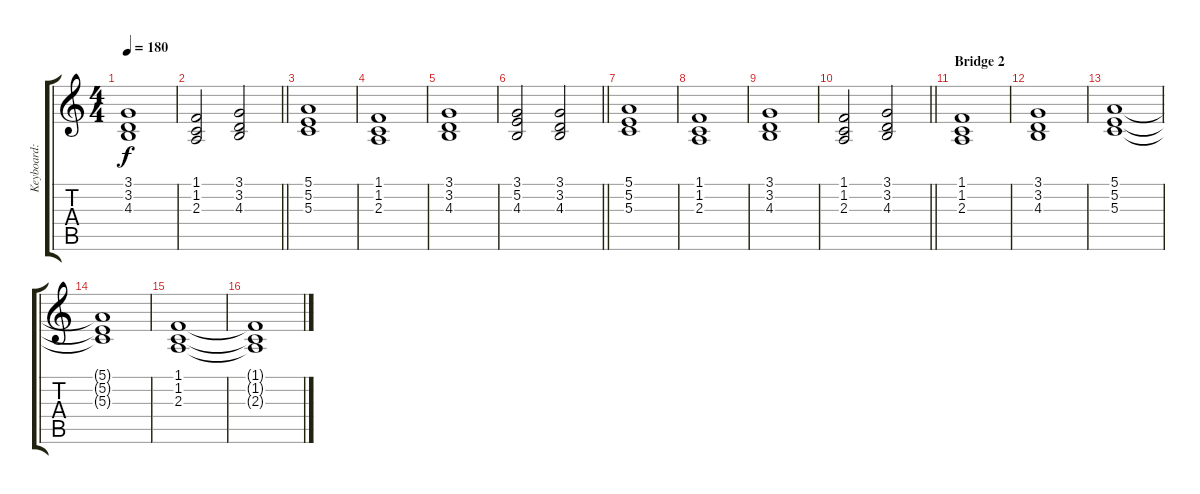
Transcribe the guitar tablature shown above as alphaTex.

\track ("Keyboard: Juha Mäenpää" "Keyboard: ") {instrument stringensemble1}
\staff {score tabs}
\tuning (E4 B3 G3 D3 A2 E2) {hide}
\ts (4 4)
\tempo 180
\clef g2
\ks aminor
(3.1 3.2 4.3).1{dy f} |
\barLineRight lightlight
(1.1 1.2 2.3).2 (3.1 3.2 4.3).2 |
(5.1 5.2 5.3).1 |
(1.1 1.2 2.3).1 |
(3.1 3.2 4.3).1 |
\barLineRight lightlight
(3.1 5.2 4.3).2 (3.1 3.2 4.3).2 |
(5.1 5.2 5.3).1 |
(1.1 1.2 2.3).1 |
(3.1 3.2 4.3).1 |
\barLineRight lightlight
(1.1 1.2 2.3).2 (3.1 3.2 4.3).2 |
\section ("" "Bridge 2")
(1.1 1.2 2.3).1{volume 12} |
(3.1 3.2 4.3).1 |
(5.1 5.2 5.3).1 |
(5.1{t} 5.2{t} 5.3{t}).1 |
(1.1 1.2 2.3).1 |
(1.1{t} 1.2{t} 2.3{t}).1
